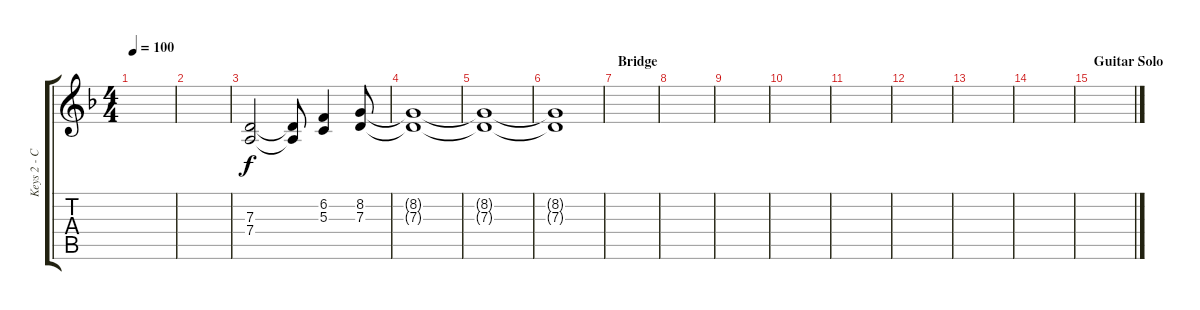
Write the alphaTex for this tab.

\track ("Keys 2 - Chris Caffery" "Keys 2 - C") {instrument stringensemble1}
\staff {score tabs}
\tuning (E4 B3 G3 D3 A2 E2) {hide}
\ts (4 4)
\tempo 100
\clef g2
\ks f
|
|
(7.3 7.4).2 (7.3{t} 7.4{t}).8 (6.2 5.3).4 (8.2 7.3).8 |
(8.2{t} 7.3{t}).1 |
(8.2{t} 7.3{t}).1 |
(8.2{t} 7.3{t}).1 |
\section ("" "Bridge")
|
|
|
|
|
|
|
|
\section ("" "Guitar Solo")
